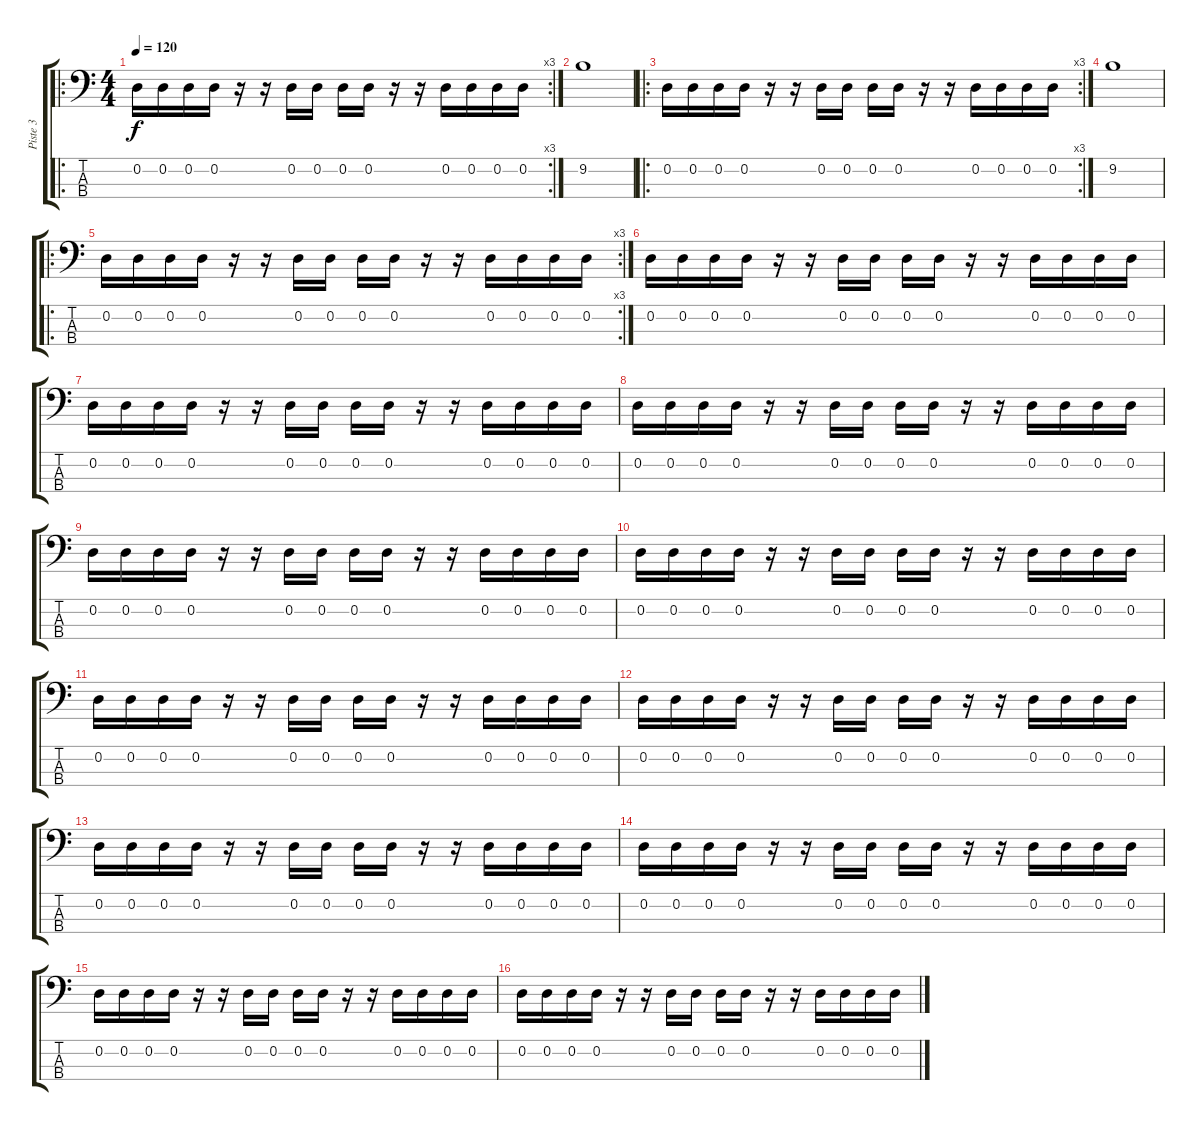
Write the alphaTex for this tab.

\track ("Piste 3" "Piste 3") {instrument electricbassfinger}
\staff {score tabs}
\tuning (G2 D2 A1 E1) {hide}
\ro
\rc 3
\ts (4 4)
\tempo 120
\clef f4
\ks c
0.2.16{dy f instrument electricbassfinger} 0.2.16 0.2.16 0.2.16 r.16 r.16 0.2.16 0.2.16 0.2.16 0.2.16 r.16 r.16 0.2.16 0.2.16 0.2.16 0.2.16 |
9.2.1 |
\ro
\rc 3
0.2.16 0.2.16 0.2.16 0.2.16 r.16 r.16 0.2.16 0.2.16 0.2.16 0.2.16 r.16 r.16 0.2.16 0.2.16 0.2.16 0.2.16 |
9.2.1 |
\ro
\rc 3
0.2.16 0.2.16 0.2.16 0.2.16 r.16 r.16 0.2.16 0.2.16 0.2.16 0.2.16 r.16 r.16 0.2.16 0.2.16 0.2.16 0.2.16 |
0.2.16 0.2.16 0.2.16 0.2.16 r.16 r.16 0.2.16 0.2.16 0.2.16 0.2.16 r.16 r.16 0.2.16 0.2.16 0.2.16 0.2.16 |
0.2.16 0.2.16 0.2.16 0.2.16 r.16 r.16 0.2.16 0.2.16 0.2.16 0.2.16 r.16 r.16 0.2.16 0.2.16 0.2.16 0.2.16 |
0.2.16 0.2.16 0.2.16 0.2.16 r.16 r.16 0.2.16 0.2.16 0.2.16 0.2.16 r.16 r.16 0.2.16 0.2.16 0.2.16 0.2.16 |
0.2.16 0.2.16 0.2.16 0.2.16 r.16 r.16 0.2.16 0.2.16 0.2.16 0.2.16 r.16 r.16 0.2.16 0.2.16 0.2.16 0.2.16 |
0.2.16 0.2.16 0.2.16 0.2.16 r.16 r.16 0.2.16 0.2.16 0.2.16 0.2.16 r.16 r.16 0.2.16 0.2.16 0.2.16 0.2.16 |
0.2.16 0.2.16 0.2.16 0.2.16 r.16 r.16 0.2.16 0.2.16 0.2.16 0.2.16 r.16 r.16 0.2.16 0.2.16 0.2.16 0.2.16 |
0.2.16 0.2.16 0.2.16 0.2.16 r.16 r.16 0.2.16 0.2.16 0.2.16 0.2.16 r.16 r.16 0.2.16 0.2.16 0.2.16 0.2.16 |
0.2.16 0.2.16 0.2.16 0.2.16 r.16 r.16 0.2.16 0.2.16 0.2.16 0.2.16 r.16 r.16 0.2.16 0.2.16 0.2.16 0.2.16 |
0.2.16 0.2.16 0.2.16 0.2.16 r.16 r.16 0.2.16 0.2.16 0.2.16 0.2.16 r.16 r.16 0.2.16 0.2.16 0.2.16 0.2.16 |
0.2.16 0.2.16 0.2.16 0.2.16 r.16 r.16 0.2.16 0.2.16 0.2.16 0.2.16 r.16 r.16 0.2.16 0.2.16 0.2.16 0.2.16 |
0.2.16 0.2.16 0.2.16 0.2.16 r.16 r.16 0.2.16 0.2.16 0.2.16 0.2.16 r.16 r.16 0.2.16 0.2.16 0.2.16 0.2.16
